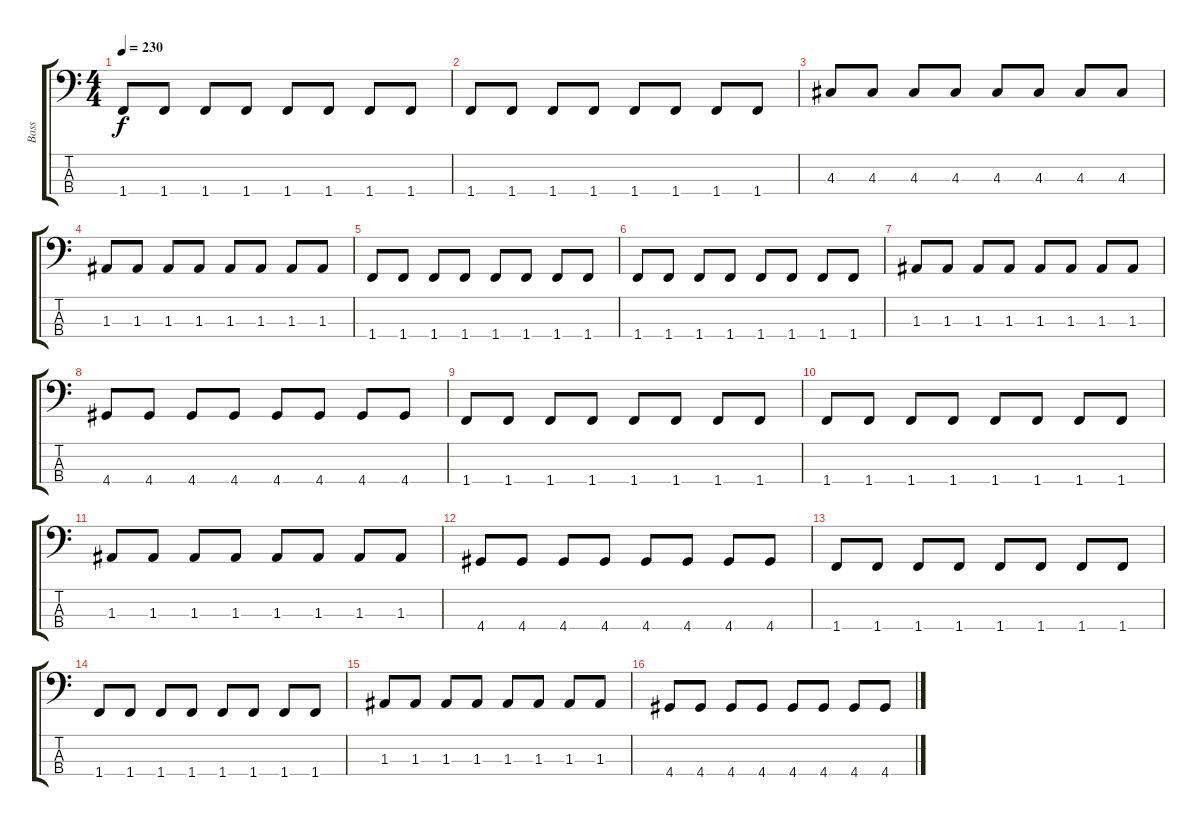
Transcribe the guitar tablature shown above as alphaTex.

\track ("Bass" "Bass") {instrument electricbasspick}
\staff {score tabs}
\tuning (G2 D2 A1 E1) {hide}
\ts (4 4)
\tempo 230
\clef f4
\ks c
1.4.8{dy f} 1.4.8 1.4.8 1.4.8 1.4.8 1.4.8 1.4.8 1.4.8 |
1.4.8 1.4.8 1.4.8 1.4.8 1.4.8 1.4.8 1.4.8 1.4.8 |
4.3.8 4.3.8 4.3.8 4.3.8 4.3.8 4.3.8 4.3.8 4.3.8 |
1.3.8 1.3.8 1.3.8 1.3.8 1.3.8 1.3.8 1.3.8 1.3.8 |
1.4.8 1.4.8 1.4.8 1.4.8 1.4.8 1.4.8 1.4.8 1.4.8 |
1.4.8 1.4.8 1.4.8 1.4.8 1.4.8 1.4.8 1.4.8 1.4.8 |
1.3.8 1.3.8 1.3.8 1.3.8 1.3.8 1.3.8 1.3.8 1.3.8 |
4.4.8 4.4.8 4.4.8 4.4.8 4.4.8 4.4.8 4.4.8 4.4.8 |
1.4.8 1.4.8 1.4.8 1.4.8 1.4.8 1.4.8 1.4.8 1.4.8 |
1.4.8 1.4.8 1.4.8 1.4.8 1.4.8 1.4.8 1.4.8 1.4.8 |
1.3.8 1.3.8 1.3.8 1.3.8 1.3.8 1.3.8 1.3.8 1.3.8 |
4.4.8 4.4.8 4.4.8 4.4.8 4.4.8 4.4.8 4.4.8 4.4.8 |
1.4.8 1.4.8 1.4.8 1.4.8 1.4.8 1.4.8 1.4.8 1.4.8 |
1.4.8 1.4.8 1.4.8 1.4.8 1.4.8 1.4.8 1.4.8 1.4.8 |
1.3.8 1.3.8 1.3.8 1.3.8 1.3.8 1.3.8 1.3.8 1.3.8 |
4.4.8 4.4.8 4.4.8 4.4.8 4.4.8 4.4.8 4.4.8 4.4.8
